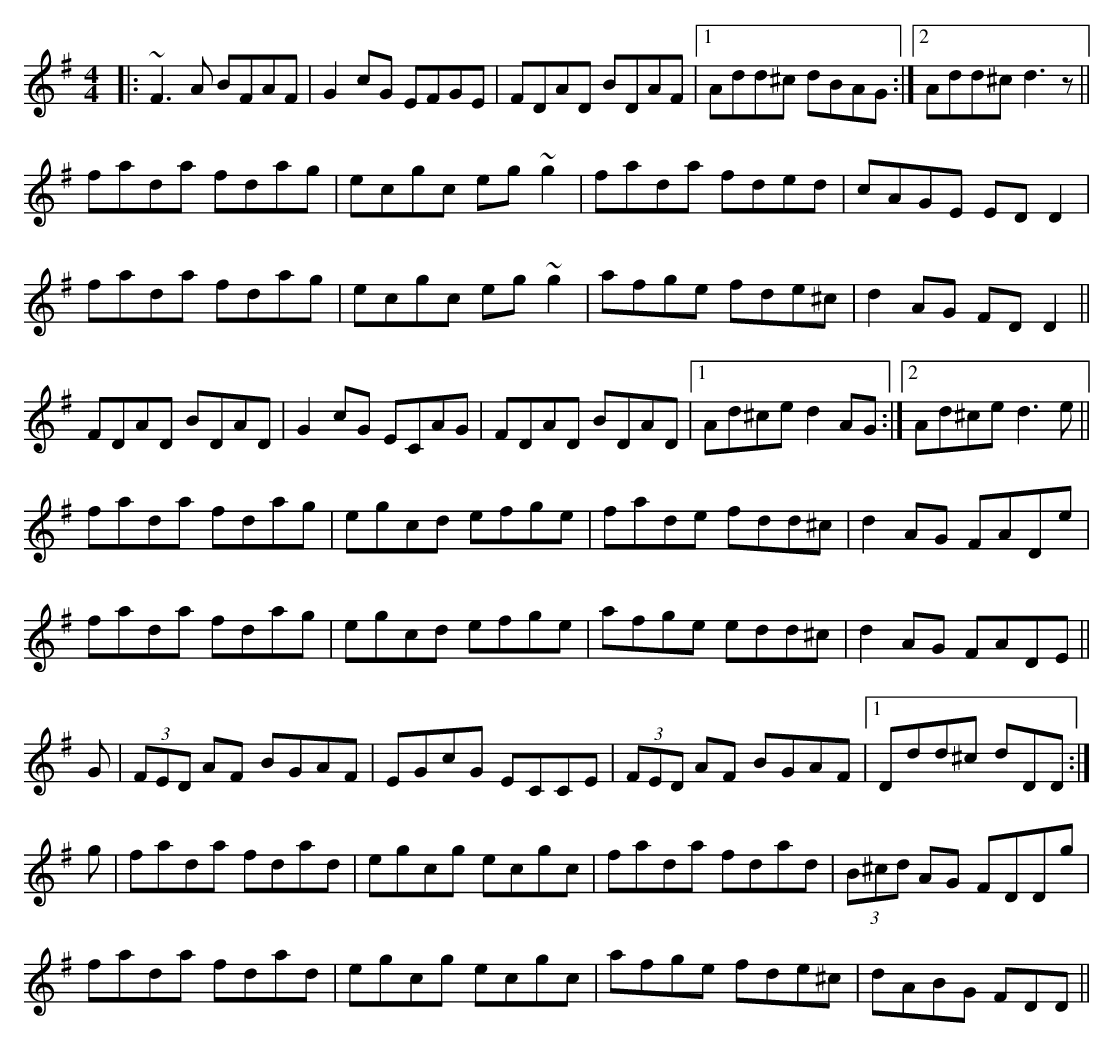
X:1
M:4/4
K:Dmix
|:~F3A BFAF|G2cG EFGE|FDAD BDAF|1 Add^c dBAG:|2 Add^c d3z||
fada fdag|ecgc eg~g2|fada fded|cAGE EDD2|
fada fdag|ecgc eg~g2|afge fde^c|d2AG FDD2||
FDAD BDAD|G2cG ECAG|FDAD BDAD|1 Ad^ce d2AG:|2 Ad^ce d3e||
fada fdag|egcd efge|fade fdd^c|d2AG FADe|
fada fdag|egcd efge|afge edd^c|d2AG FADE||
G|(3FED AF BGAF|EGcG ECCE|(3FED AF BGAF|1 Ddd^c dDD:|
g|fada fdad|egcg ecgc|fada fdad|(3B^cd AG FDDg|
fada fdad|egcg ecgc|afge fde^c|dABG FDD||
